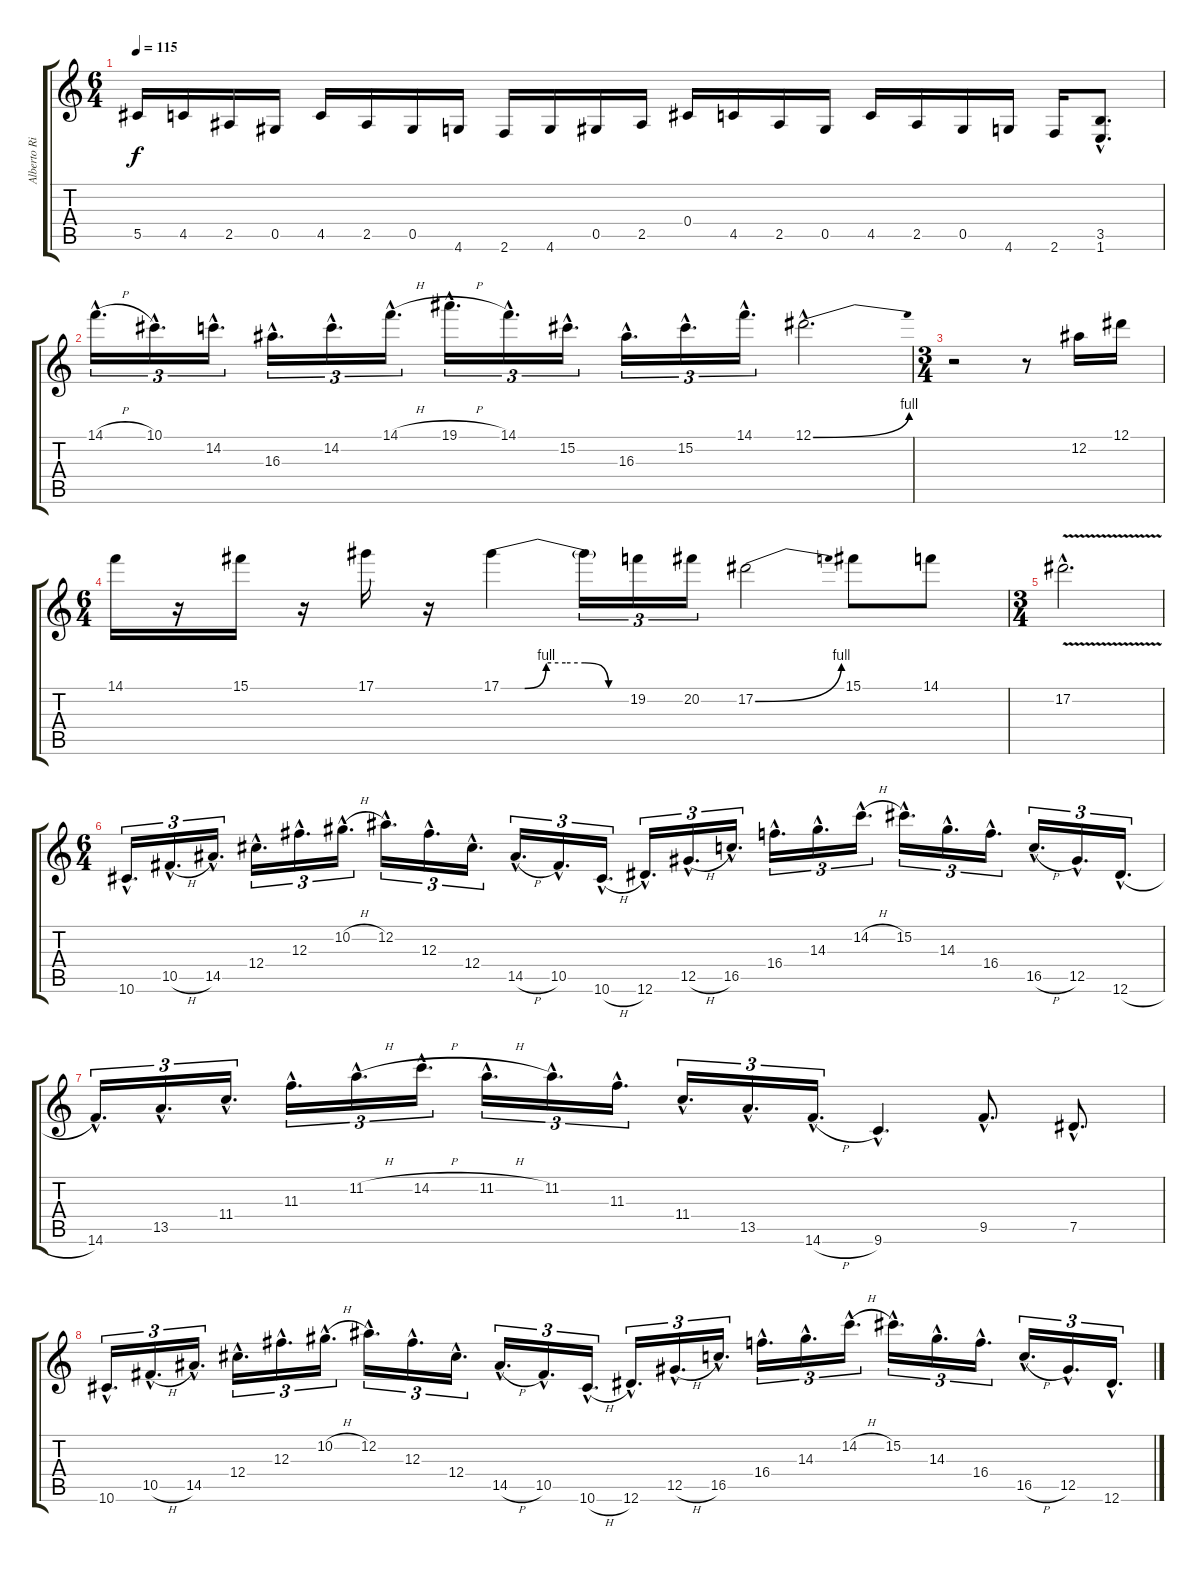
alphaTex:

\track ("Alberto Rionda" "Alberto Ri") {instrument distortionguitar}
\staff {score tabs}
\tuning (Eb4 Bb3 Gb3 Db3 Ab2 Eb2) {hide}
\ts (6 4)
\tempo 115
\clef g2
\ks c
5.5.16{dy f} 4.5.16 2.5.16 0.5.16 4.5.16 2.5.16 0.5.16 4.6.16 2.6.16 4.6.16 0.5.16 2.5.16 0.4.16 4.5.16 2.5.16 0.5.16 4.5.16 2.5.16 0.5.16 4.6.16 2.6.16 (3.5{hac} 1.6{hac}).8{d} |
14.1{h hac}.16{d tu (3 2)} 10.1{hac}.16{d tu (3 2)} 14.2{hac}.16{d tu (3 2)} 16.3{hac}.16{d tu (3 2)} 14.2{hac}.16{d tu (3 2)} 14.1{h hac}.16{d tu (3 2)} 19.1{h hac}.16{d tu (3 2)} 14.1{hac}.16{d tu (3 2)} 15.2{hac}.16{d tu (3 2)} 16.3{hac}.16{d tu (3 2)} 15.2{hac}.16{d tu (3 2)} 14.1{hac}.16{d tu (3 2)} 12.1{be (bend 0 0 60 4) hac}.2{d} |
\ts (3 4)
r.2 r.8 12.2.16 12.1.16 |
\ts (6 4)
14.1.16 r.16 15.1.16 r.16 17.1.16 r.16 17.1{be (custom 0 0 11 0 21 4 30 4 39 4 50 0 60 0)}.4 17.1{t}.16{tu (3 2)} 19.2.16{tu (3 2)} 20.2.16{tu (3 2)} 17.2{be (bend 0 0 60 4)}.2 15.1.8 14.1.8 |
\ts (3 4)
17.2{v hac}.2{d} |
\ts (6 4)
10.6{hac}.16{d tu (3 2)} 10.5{h hac}.16{d tu (3 2)} 14.5{hac}.16{d tu (3 2)} 12.4{hac}.16{d tu (3 2)} 12.3{hac}.16{d tu (3 2)} 10.2{h hac}.16{d tu (3 2)} 12.2{hac}.16{d tu (3 2)} 12.3{hac}.16{d tu (3 2)} 12.4{hac}.16{d tu (3 2)} 14.5{h hac}.16{d tu (3 2)} 10.5{hac}.16{d tu (3 2)} 10.6{h hac}.16{d tu (3 2)} 12.6{hac}.16{d tu (3 2)} 12.5{h hac}.16{d tu (3 2)} 16.5{hac}.16{d tu (3 2)} 16.4{hac}.16{d tu (3 2)} 14.3{hac}.16{d tu (3 2)} 14.2{h hac}.16{d tu (3 2)} 15.2{hac}.16{d tu (3 2)} 14.3{hac}.16{d tu (3 2)} 16.4{hac}.16{d tu (3 2)} 16.5{h hac}.16{d tu (3 2)} 12.5{hac}.16{d tu (3 2)} 12.6{h hac}.16{d tu (3 2)} |
14.6{hac}.16{d tu (3 2)} 13.5{hac}.16{d tu (3 2)} 11.4{hac}.16{d tu (3 2)} 11.3{hac}.16{d tu (3 2)} 11.2{h hac}.16{d tu (3 2)} 14.2{h hac}.16{d tu (3 2)} 11.2{h hac}.16{d tu (3 2)} 11.2{hac}.16{d tu (3 2)} 11.3{hac}.16{d tu (3 2)} 11.4{hac}.16{d tu (3 2)} 13.5{hac}.16{d tu (3 2)} 14.6{h hac}.16{d tu (3 2)} 9.6{hac}.4{d} 9.5{hac}.8{d} 7.5{hac}.8{d} |
10.6{hac}.16{d tu (3 2)} 10.5{h hac}.16{d tu (3 2)} 14.5{hac}.16{d tu (3 2)} 12.4{hac}.16{d tu (3 2)} 12.3{hac}.16{d tu (3 2)} 10.2{h hac}.16{d tu (3 2)} 12.2{hac}.16{d tu (3 2)} 12.3{hac}.16{d tu (3 2)} 12.4{hac}.16{d tu (3 2)} 14.5{h hac}.16{d tu (3 2)} 10.5{hac}.16{d tu (3 2)} 10.6{h hac}.16{d tu (3 2)} 12.6{hac}.16{d tu (3 2)} 12.5{h hac}.16{d tu (3 2)} 16.5{hac}.16{d tu (3 2)} 16.4{hac}.16{d tu (3 2)} 14.3{hac}.16{d tu (3 2)} 14.2{h hac}.16{d tu (3 2)} 15.2{hac}.16{d tu (3 2)} 14.3{hac}.16{d tu (3 2)} 16.4{hac}.16{d tu (3 2)} 16.5{h hac}.16{d tu (3 2)} 12.5{hac}.16{d tu (3 2)} 12.6{h hac}.16{d tu (3 2)}
